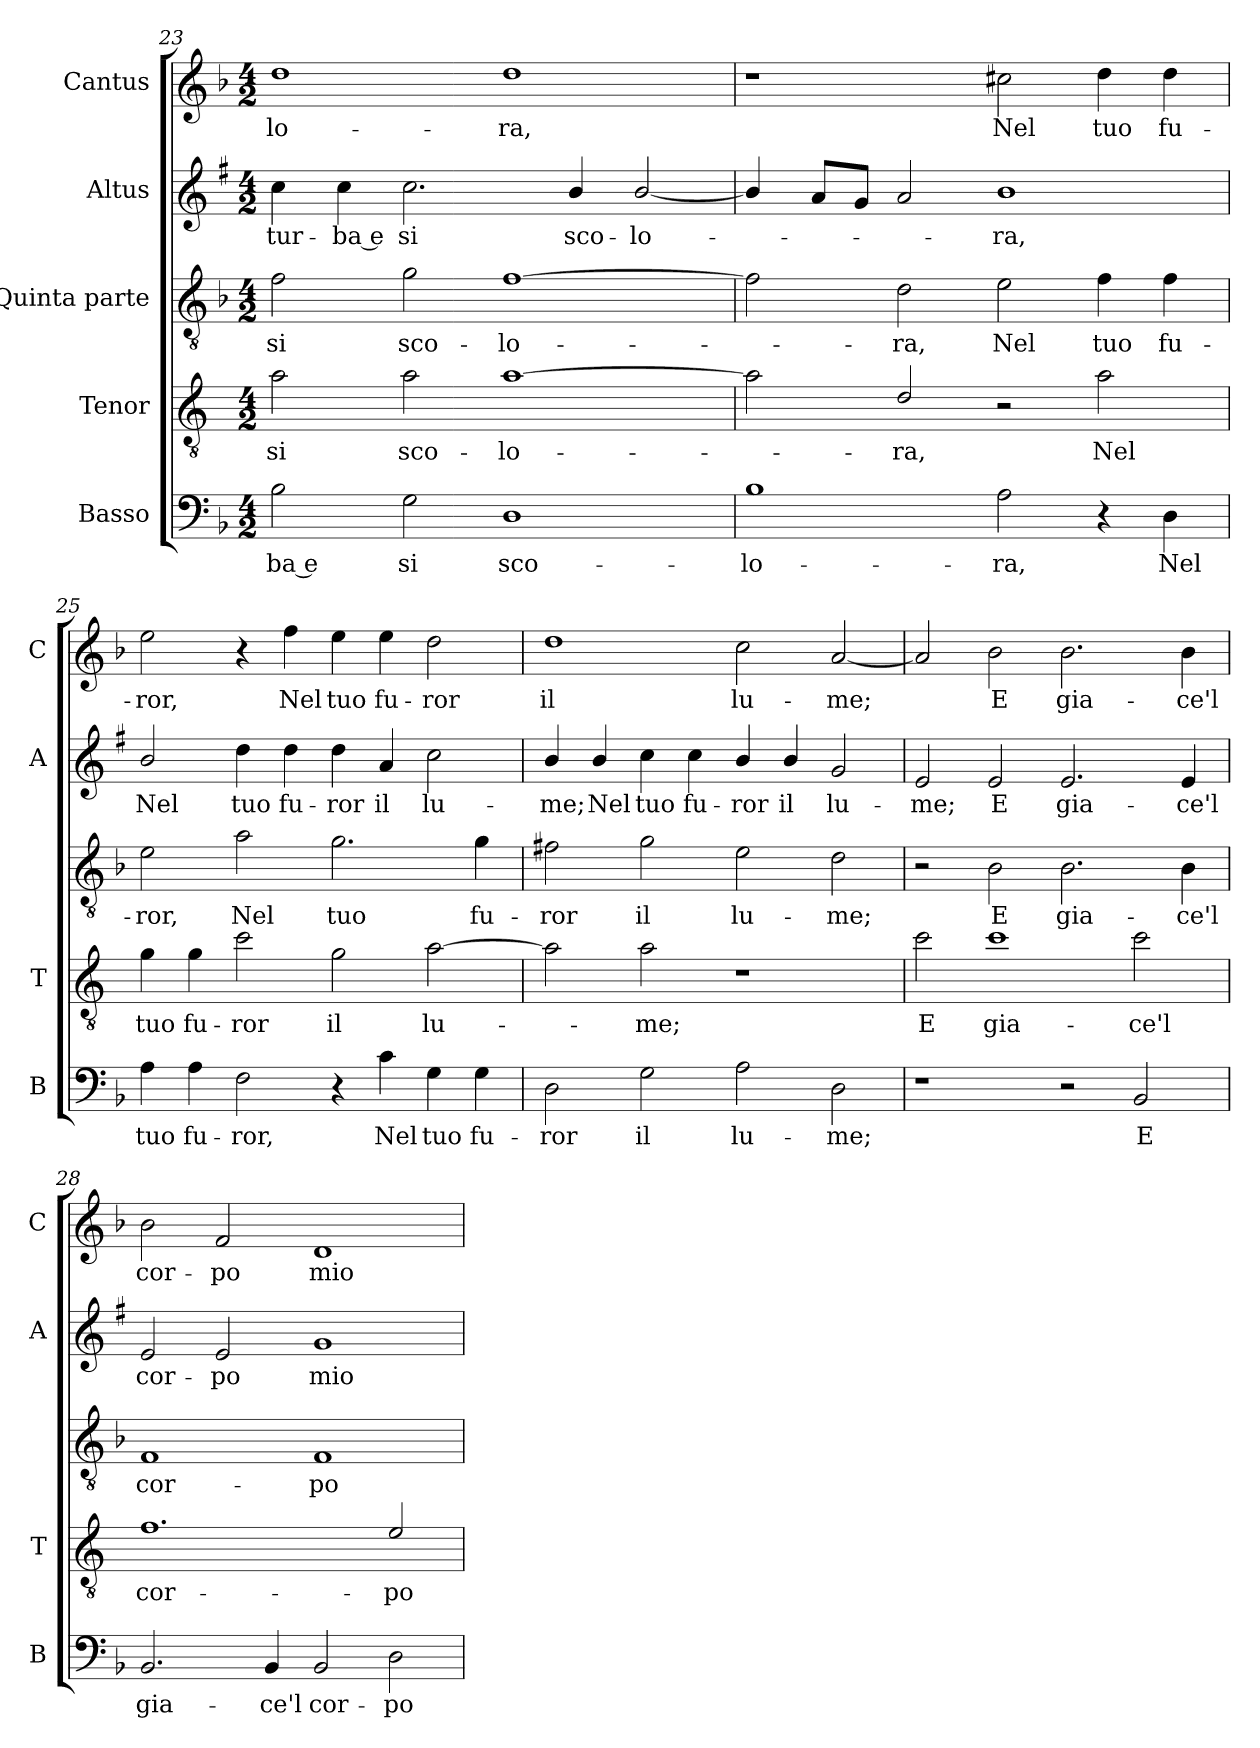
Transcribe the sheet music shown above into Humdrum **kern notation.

**kern	**text	**kern	**text	**kern	**text	**kern	**text	**kern	**text
*part5	*part5	*part4	*part4	*part3	*part3	*part2	*part2	*part1	*part1
*staff5	*staff5	*staff4	*staff4	*staff3	*staff3	*staff2	*staff2	*staff1	*staff1
*I"Basso	*	*I"Tenor	*	*I"Quinta parte	*	*I"Altus	*	*I"Cantus	*
*I'B	*	*I'T	*	*	*	*I'A	*	*I'C	*
!!LO:PB:g=z
*clefF4	*	*clefGv2	*	*clefGv2	*	*clefG2	*	*clefG2	*
*	*	*ITrd4c7	*	*	*	*ITrd1c2	*	*	*
*k[b-]	*	*k[b-]	*	*k[b-]	*	*k[b-]	*	*k[b-]	*
*F:	*	*F:	*	*F:	*	*F:	*	*F:	*
*M4/2	*	*M4/2	*	*M4/2	*	*M4/2	*	*M4/2	*
=23	=23	=23	=23	=23	=23	=23	=23	=23	=23
!	!LO:LY:b	!	!LO:LY:b	!	!LO:LY:b	!	!LO:LY:b	!	!LO:LY:b
2B-\	-ba e	2d\	si	2f\	si	4b-\	tur-	1dd	-lo-
!	!	!	!	!	!	!	!LO:LY:b	!	!
.	.	.	.	.	.	4b-\	-ba e	.	.
!	!LO:LY:b	!	!LO:LY:b	!	!LO:LY:b	!	!LO:LY:b	!	!
2G\	si	2d\	sco-	2g\	sco-	2.b-\	si	.	.
!	!LO:LY:b	!	!LO:LY:b	!	!LO:LY:b	!	!	!	!LO:LY:b
1D	sco-	[1d	-lo-	[1f	-lo-	.	.	1dd	-ra,
!	!	!	!	!	!	!	!LO:LY:b	!	!
.	.	.	.	.	.	4a/	sco-	.	.
!	!	!	!	!	!	!	!LO:LY:b	!	!
.	.	.	.	.	.	[2a/	-lo-	.	.
=24	=24	=24	=24	=24	=24	=24	=24	=24	=24
!	!LO:LY:b	!	!	!	!	!	!	!	!
1B-	-lo-	2d\]	.	2f\]	.	4a/]	.	1r	.
.	.	.	.	.	.	8g/L	.	.	.
.	.	.	.	.	.	8f/J	.	.	.
!	!	!	!LO:LY:b	!	!LO:LY:b	!	!	!	!
.	.	2G/	-ra,	2d\	-ra,	2g/	.	.	.
!	!LO:LY:b	!	!	!	!LO:LY:b	!	!LO:LY:b	!	!LO:LY:b
2A\	-ra,	2r	.	2e\	Nel	1a	-ra,	2cc#X\	Nel
!	!	!	!LO:LY:b	!	!LO:LY:b	!	!	!	!LO:LY:b
4r	.	2d\	Nel	4f\	tuo	.	.	4dd\	tuo
!	!LO:LY:b	!	!	!	!LO:LY:b	!	!	!	!LO:LY:b
4D\	Nel	.	.	4f\	fu-	.	.	4dd\	fu-
=25	=25	=25	=25	=25	=25	=25	=25	=25	=25
!	!LO:LY:b	!	!LO:LY:b	!	!LO:LY:b	!	!LO:LY:b	!	!LO:LY:b
4A\	tuo	4c\	tuo	2e\	-ror,	2a/	Nel	2ee\	-ror,
!	!LO:LY:b	!	!LO:LY:b	!	!	!	!	!	!
4A\	fu-	4c\	fu-	.	.	.	.	.	.
!	!LO:LY:b	!	!LO:LY:b	!	!LO:LY:b	!	!LO:LY:b	!	!
2F\	-ror,	2f\	-ror	2a\	Nel	4cc\	tuo	4r	.
!	!	!	!	!	!	!	!LO:LY:b	!	!LO:LY:b
.	.	.	.	.	.	4cc\	fu-	4ff\	Nel
!	!	!	!LO:LY:b	!	!LO:LY:b	!	!LO:LY:b	!	!LO:LY:b
4r	.	2c\	il	2.g\	tuo	4cc\	-ror	4ee\	tuo
!	!LO:LY:b	!	!	!	!	!	!LO:LY:b	!	!LO:LY:b
4c\	Nel	.	.	.	.	4g/	il	4ee\	fu-
!	!LO:LY:b	!	!LO:LY:b	!	!	!	!LO:LY:b	!	!LO:LY:b
4G\	tuo	[2d\	lu-	.	.	2b-\	lu-	2dd\	-ror
!	!LO:LY:b	!	!	!	!LO:LY:b	!	!	!	!
4G\	fu-	.	.	4g\	fu-	.	.	.	.
=26	=26	=26	=26	=26	=26	=26	=26	=26	=26
!	!LO:LY:b	!	!	!	!LO:LY:b	!	!LO:LY:b	!	!LO:LY:b
2D\	-ror	2d\]	.	2f#X\	-ror	4a/	-me;	1dd	il
!	!	!	!	!	!	!	!LO:LY:b	!	!
.	.	.	.	.	.	4a/	Nel	.	.
!	!LO:LY:b	!	!LO:LY:b	!	!LO:LY:b	!	!LO:LY:b	!	!
2G\	il	2d\	-me;	2g\	il	4b-\	tuo	.	.
!	!	!	!	!	!	!	!LO:LY:b	!	!
.	.	.	.	.	.	4b-\	fu-	.	.
!	!LO:LY:b	!	!	!	!LO:LY:b	!	!LO:LY:b	!	!LO:LY:b
2A\	lu-	1r	.	2e\	lu-	4a/	-ror	2cc\	lu-
!	!	!	!	!	!	!	!LO:LY:b	!	!
.	.	.	.	.	.	4a/	il	.	.
!	!LO:LY:b	!	!	!	!LO:LY:b	!	!LO:LY:b	!	!LO:LY:b
2D\	-me;	.	.	2d\	-me;	2f/	lu-	[2a/	-me;
!!LO:LB:g=z
=27	=27	=27	=27	=27	=27	=27	=27	=27	=27
!	!	!	!LO:LY:b	!	!	!	!LO:LY:b	!	!
1r	.	2f\	E	2r	.	2d/	-me;	2a/]	.
!	!	!	!LO:LY:b	!	!LO:LY:b	!	!LO:LY:b	!	!LO:LY:b
.	.	1f	gia-	2B-\	E	2d/	E	2b-\	E
!	!	!	!	!	!LO:LY:b	!	!LO:LY:b	!	!LO:LY:b
2r	.	.	.	2.B-\	gia-	2.d/	gia-	2.b-\	gia-
!	!LO:LY:b	!	!LO:LY:b	!	!	!	!	!	!
2BB-/	E	2f\	-ce'l	.	.	.	.	.	.
!	!	!	!	!	!LO:LY:b	!	!LO:LY:b	!	!LO:LY:b
.	.	.	.	4B-\	-ce'l	4d/	-ce'l	4b-\	-ce'l
=28	=28	=28	=28	=28	=28	=28	=28	=28	=28
!	!LO:LY:b	!	!LO:LY:b	!	!LO:LY:b	!	!LO:LY:b	!	!LO:LY:b
2.BB-/	gia-	1.B-	cor-	1F	cor-	2d/	cor-	2b-\	cor-
!	!	!	!	!	!	!	!LO:LY:b	!	!LO:LY:b
.	.	.	.	.	.	2d/	-po	2f/	-po
!	!LO:LY:b	!	!	!	!	!	!	!	!
4BB-/	-ce'l	.	.	.	.	.	.	.	.
!	!LO:LY:b	!	!	!	!LO:LY:b	!	!LO:LY:b	!	!LO:LY:b
2BB-/	cor-	.	.	1F	-po	1f	mio	1d	mio
!	!LO:LY:b	!	!LO:LY:b	!	!	!	!	!	!
2D\	-po	2A/	-po	.	.	.	.	.	.
=	=	=	=	=	=	=	=	=	=
*-	*-	*-	*-	*-	*-	*-	*-	*-	*-
